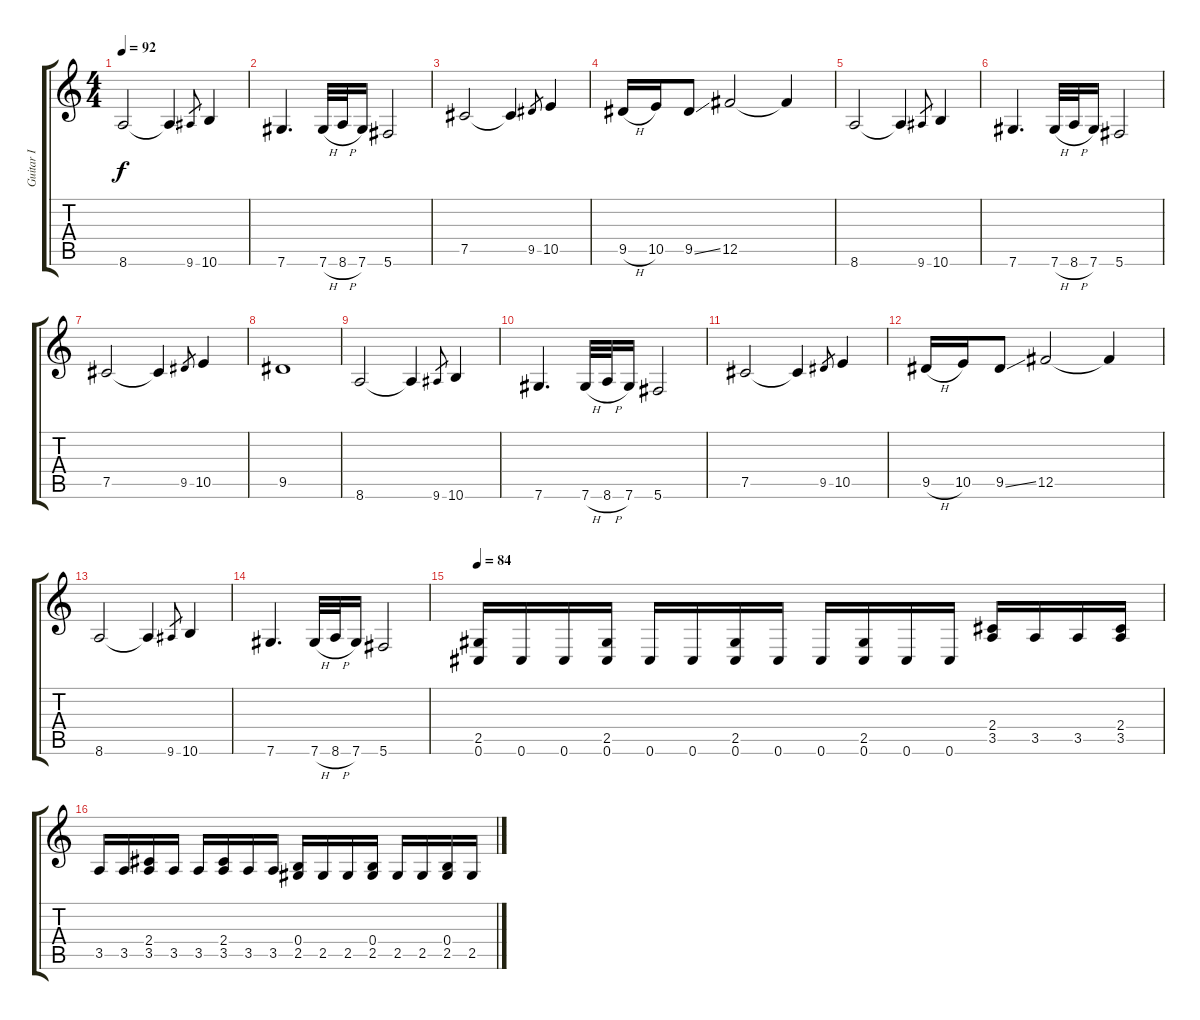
\track ("Guitar I" "Guitar I") {instrument distortionguitar}
\staff {score tabs}
\tuning (Db4 Ab3 E3 B2 Gb2 Db2) {hide}
\ts (4 4)
\tempo 92
\clef g2
\ks c
8.6.2{dy f} 8.6{t}.4 9.6.8{gr} 10.6.4 |
7.6.4{d} 7.6{h}.32 8.6{h}.32 7.6.16 5.6.2 |
7.5.2 7.5{t}.4 9.5.8{gr} 10.5.4 |
9.5{h}.16 10.5.16 9.5{ss}.8 12.5.2 12.5{t}.4 |
8.6.2 8.6{t}.4 9.6.8{gr} 10.6.4 |
7.6.4{d} 7.6{h}.32 8.6{h}.32 7.6.16 5.6.2 |
7.5.2{balance 0} 7.5{t}.4 9.5.8{gr} 10.5.4 |
9.5.1 |
8.6.2 8.6{t}.4 9.6.8{gr} 10.6.4 |
7.6.4{d} 7.6{h}.32 8.6{h}.32 7.6.16 5.6.2 |
7.5.2 7.5{t}.4 9.5.8{gr} 10.5.4 |
9.5{h}.16 10.5.16 9.5{ss}.8 12.5.2 12.5{t}.4 |
8.6.2 8.6{t}.4 9.6.8{gr} 10.6.4 |
7.6.4{d} 7.6{h}.32 8.6{h}.32 7.6.16 5.6.2 |
\tempo 84
(2.5 0.6).16{balance 0} 0.6.16 0.6.16 (2.5 0.6).16 0.6.16 0.6.16 (2.5 0.6).16 0.6.16 0.6.16 (2.5 0.6).16 0.6.16 0.6.16 (2.4 3.5).16 3.5.16 3.5.16 (2.4 3.5).16 |
3.5.16 3.5.16 (2.4 3.5).16 3.5.16 3.5.16 (2.4 3.5).16 3.5.16 3.5.16 (0.4 2.5).16 2.5.16 2.5.16 (0.4 2.5).16 2.5.16 2.5.16 (0.4 2.5).16 2.5.16
